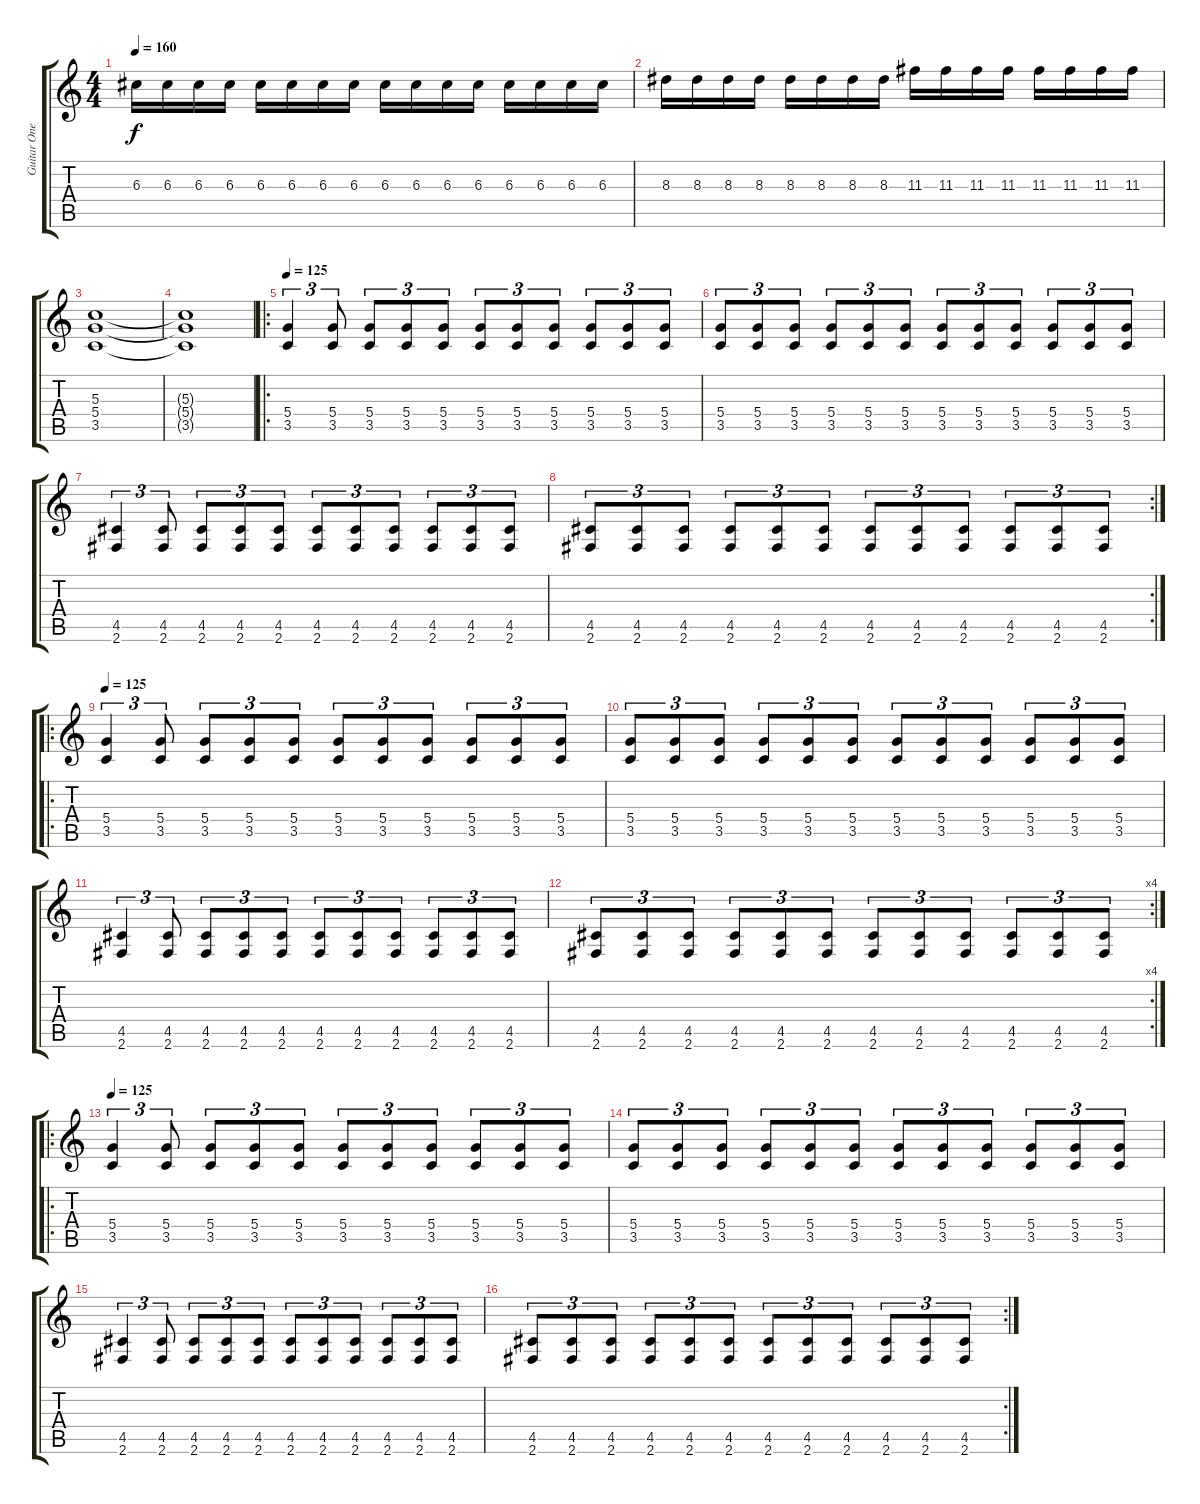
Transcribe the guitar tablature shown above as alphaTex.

\track ("Guitar One" "Guitar One") {instrument distortionguitar}
\staff {score tabs}
\tuning (E4 B3 G3 D3 A2 E2) {hide}
\ts (4 4)
\tempo 160
\clef g2
\ks c
6.3.16{dy f} 6.3.16 6.3.16 6.3.16 6.3.16 6.3.16 6.3.16 6.3.16 6.3.16 6.3.16 6.3.16 6.3.16 6.3.16 6.3.16 6.3.16 6.3.16 |
8.3.16 8.3.16 8.3.16 8.3.16 8.3.16 8.3.16 8.3.16 8.3.16 11.3.16 11.3.16 11.3.16 11.3.16 11.3.16 11.3.16 11.3.16 11.3.16 |
(5.3 5.4 3.5).1 |
(5.3{t} 5.4{t} 3.5{t}).1 |
\ro
\tempo 125
(5.4 3.5).4{tu (3 2)} (5.4 3.5).8{tu (3 2)} (5.4 3.5).8{tu (3 2)} (5.4 3.5).8{tu (3 2)} (5.4 3.5).8{tu (3 2)} (5.4 3.5).8{tu (3 2)} (5.4 3.5).8{tu (3 2)} (5.4 3.5).8{tu (3 2)} (5.4 3.5).8{tu (3 2)} (5.4 3.5).8{tu (3 2)} (5.4 3.5).8{tu (3 2)} |
(5.4 3.5).8{tu (3 2)} (5.4 3.5).8{tu (3 2)} (5.4 3.5).8{tu (3 2)} (5.4 3.5).8{tu (3 2)} (5.4 3.5).8{tu (3 2)} (5.4 3.5).8{tu (3 2)} (5.4 3.5).8{tu (3 2)} (5.4 3.5).8{tu (3 2)} (5.4 3.5).8{tu (3 2)} (5.4 3.5).8{tu (3 2)} (5.4 3.5).8{tu (3 2)} (5.4 3.5).8{tu (3 2)} |
(4.5 2.6).4{tu (3 2)} (4.5 2.6).8{tu (3 2)} (4.5 2.6).8{tu (3 2)} (4.5 2.6).8{tu (3 2)} (4.5 2.6).8{tu (3 2)} (4.5 2.6).8{tu (3 2)} (4.5 2.6).8{tu (3 2)} (4.5 2.6).8{tu (3 2)} (4.5 2.6).8{tu (3 2)} (4.5 2.6).8{tu (3 2)} (4.5 2.6).8{tu (3 2)} |
\rc 2
(4.5 2.6).8{tu (3 2)} (4.5 2.6).8{tu (3 2)} (4.5 2.6).8{tu (3 2)} (4.5 2.6).8{tu (3 2)} (4.5 2.6).8{tu (3 2)} (4.5 2.6).8{tu (3 2)} (4.5 2.6).8{tu (3 2)} (4.5 2.6).8{tu (3 2)} (4.5 2.6).8{tu (3 2)} (4.5 2.6).8{tu (3 2)} (4.5 2.6).8{tu (3 2)} (4.5 2.6).8{tu (3 2)} |
\ro
\tempo 125
(5.4 3.5).4{tu (3 2)} (5.4 3.5).8{tu (3 2)} (5.4 3.5).8{tu (3 2)} (5.4 3.5).8{tu (3 2)} (5.4 3.5).8{tu (3 2)} (5.4 3.5).8{tu (3 2)} (5.4 3.5).8{tu (3 2)} (5.4 3.5).8{tu (3 2)} (5.4 3.5).8{tu (3 2)} (5.4 3.5).8{tu (3 2)} (5.4 3.5).8{tu (3 2)} |
(5.4 3.5).8{tu (3 2)} (5.4 3.5).8{tu (3 2)} (5.4 3.5).8{tu (3 2)} (5.4 3.5).8{tu (3 2)} (5.4 3.5).8{tu (3 2)} (5.4 3.5).8{tu (3 2)} (5.4 3.5).8{tu (3 2)} (5.4 3.5).8{tu (3 2)} (5.4 3.5).8{tu (3 2)} (5.4 3.5).8{tu (3 2)} (5.4 3.5).8{tu (3 2)} (5.4 3.5).8{tu (3 2)} |
(4.5 2.6).4{tu (3 2)} (4.5 2.6).8{tu (3 2)} (4.5 2.6).8{tu (3 2)} (4.5 2.6).8{tu (3 2)} (4.5 2.6).8{tu (3 2)} (4.5 2.6).8{tu (3 2)} (4.5 2.6).8{tu (3 2)} (4.5 2.6).8{tu (3 2)} (4.5 2.6).8{tu (3 2)} (4.5 2.6).8{tu (3 2)} (4.5 2.6).8{tu (3 2)} |
\rc 4
(4.5 2.6).8{tu (3 2)} (4.5 2.6).8{tu (3 2)} (4.5 2.6).8{tu (3 2)} (4.5 2.6).8{tu (3 2)} (4.5 2.6).8{tu (3 2)} (4.5 2.6).8{tu (3 2)} (4.5 2.6).8{tu (3 2)} (4.5 2.6).8{tu (3 2)} (4.5 2.6).8{tu (3 2)} (4.5 2.6).8{tu (3 2)} (4.5 2.6).8{tu (3 2)} (4.5 2.6).8{tu (3 2)} |
\ro
\tempo 125
(5.4 3.5).4{tu (3 2)} (5.4 3.5).8{tu (3 2)} (5.4 3.5).8{tu (3 2)} (5.4 3.5).8{tu (3 2)} (5.4 3.5).8{tu (3 2)} (5.4 3.5).8{tu (3 2)} (5.4 3.5).8{tu (3 2)} (5.4 3.5).8{tu (3 2)} (5.4 3.5).8{tu (3 2)} (5.4 3.5).8{tu (3 2)} (5.4 3.5).8{tu (3 2)} |
(5.4 3.5).8{tu (3 2)} (5.4 3.5).8{tu (3 2)} (5.4 3.5).8{tu (3 2)} (5.4 3.5).8{tu (3 2)} (5.4 3.5).8{tu (3 2)} (5.4 3.5).8{tu (3 2)} (5.4 3.5).8{tu (3 2)} (5.4 3.5).8{tu (3 2)} (5.4 3.5).8{tu (3 2)} (5.4 3.5).8{tu (3 2)} (5.4 3.5).8{tu (3 2)} (5.4 3.5).8{tu (3 2)} |
(4.5 2.6).4{tu (3 2)} (4.5 2.6).8{tu (3 2)} (4.5 2.6).8{tu (3 2)} (4.5 2.6).8{tu (3 2)} (4.5 2.6).8{tu (3 2)} (4.5 2.6).8{tu (3 2)} (4.5 2.6).8{tu (3 2)} (4.5 2.6).8{tu (3 2)} (4.5 2.6).8{tu (3 2)} (4.5 2.6).8{tu (3 2)} (4.5 2.6).8{tu (3 2)} |
\rc 2
(4.5 2.6).8{tu (3 2)} (4.5 2.6).8{tu (3 2)} (4.5 2.6).8{tu (3 2)} (4.5 2.6).8{tu (3 2)} (4.5 2.6).8{tu (3 2)} (4.5 2.6).8{tu (3 2)} (4.5 2.6).8{tu (3 2)} (4.5 2.6).8{tu (3 2)} (4.5 2.6).8{tu (3 2)} (4.5 2.6).8{tu (3 2)} (4.5 2.6).8{tu (3 2)} (4.5 2.6).8{tu (3 2)}
